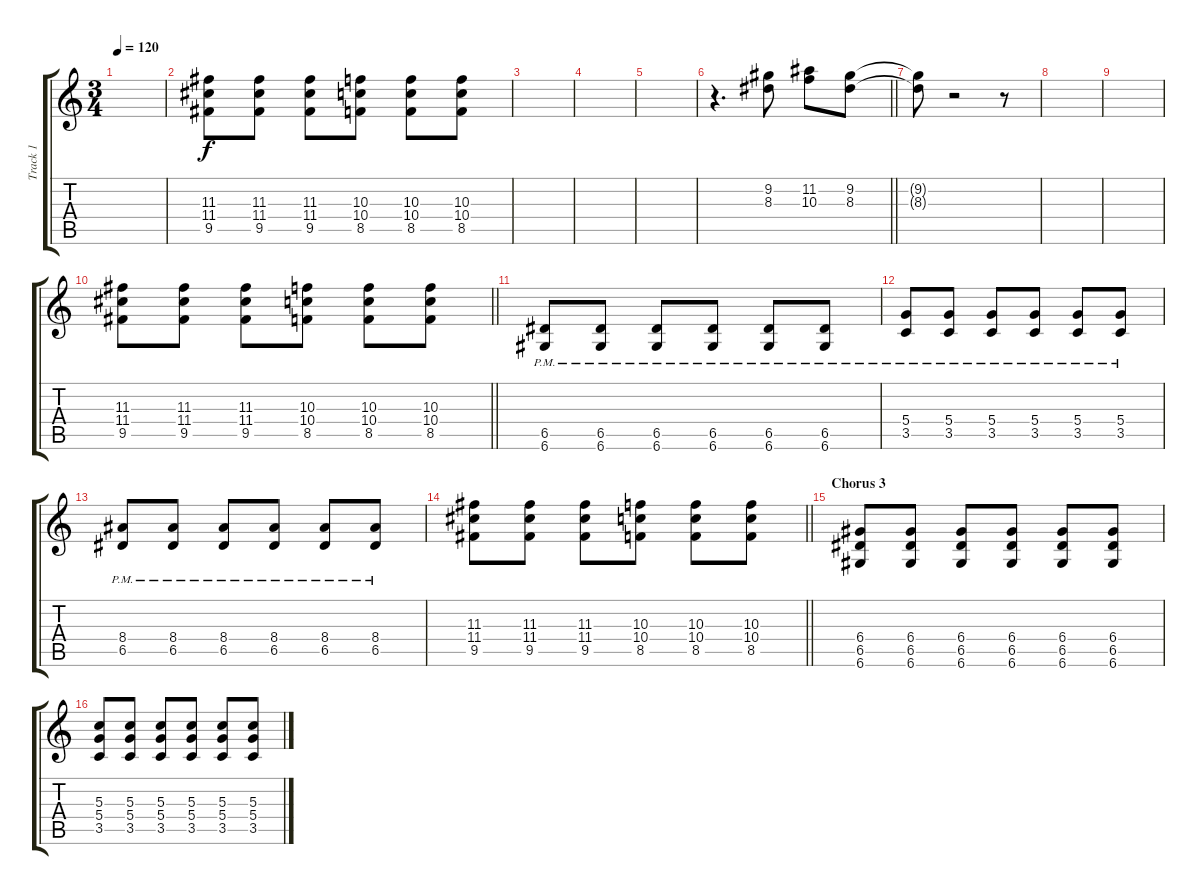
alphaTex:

\track ("Track 1" "Track 1") {instrument distortionguitar}
\staff {score tabs}
\tuning (E4 B3 G3 D3 A2 D2) {hide}
\ts (3 4)
\tempo 120
\clef g2
\ks c
|
(11.3 11.4 9.5).8 (11.3 11.4 9.5).8 (11.3 11.4 9.5).8 (10.3 10.4 8.5).8 (10.3 10.4 8.5).8 (10.3 10.4 8.5).8 |
|
|
|
\barLineRight lightlight
r.4{d} (9.2 8.3).8 (11.2 10.3).8 (9.2 8.3).8 |
(9.2{t} 8.3{t}).8 r.2 r.8 |
|
|
\barLineRight lightlight
(11.3 11.4 9.5).8 (11.3 11.4 9.5).8 (11.3 11.4 9.5).8 (10.3 10.4 8.5).8 (10.3 10.4 8.5).8 (10.3 10.4 8.5).8 |
(6.5{pm} 6.6{pm}).8 (6.5{pm} 6.6{pm}).8 (6.5{pm} 6.6{pm}).8 (6.5{pm} 6.6{pm}).8 (6.5{pm} 6.6{pm}).8 (6.5{pm} 6.6{pm}).8 |
(5.4{pm} 3.5{pm}).8 (5.4{pm} 3.5{pm}).8 (5.4{pm} 3.5{pm}).8 (5.4{pm} 3.5{pm}).8 (5.4{pm} 3.5{pm}).8 (5.4{pm} 3.5{pm}).8 |
(8.4{pm} 6.5{pm}).8 (8.4{pm} 6.5{pm}).8 (8.4{pm} 6.5{pm}).8 (8.4{pm} 6.5{pm}).8 (8.4{pm} 6.5{pm}).8 (8.4{pm} 6.5{pm}).8 |
\barLineRight lightlight
(11.3 11.4 9.5).8 (11.3 11.4 9.5).8 (11.3 11.4 9.5).8 (10.3 10.4 8.5).8 (10.3 10.4 8.5).8 (10.3 10.4 8.5).8 |
\section ("" "Chorus 3")
(6.4 6.5 6.6).8 (6.4 6.5 6.6).8 (6.4 6.5 6.6).8 (6.4 6.5 6.6).8 (6.4 6.5 6.6).8 (6.4 6.5 6.6).8 |
(5.3 5.4 3.5).8 (5.3 5.4 3.5).8 (5.3 5.4 3.5).8 (5.3 5.4 3.5).8 (5.3 5.4 3.5).8 (5.3 5.4 3.5).8
